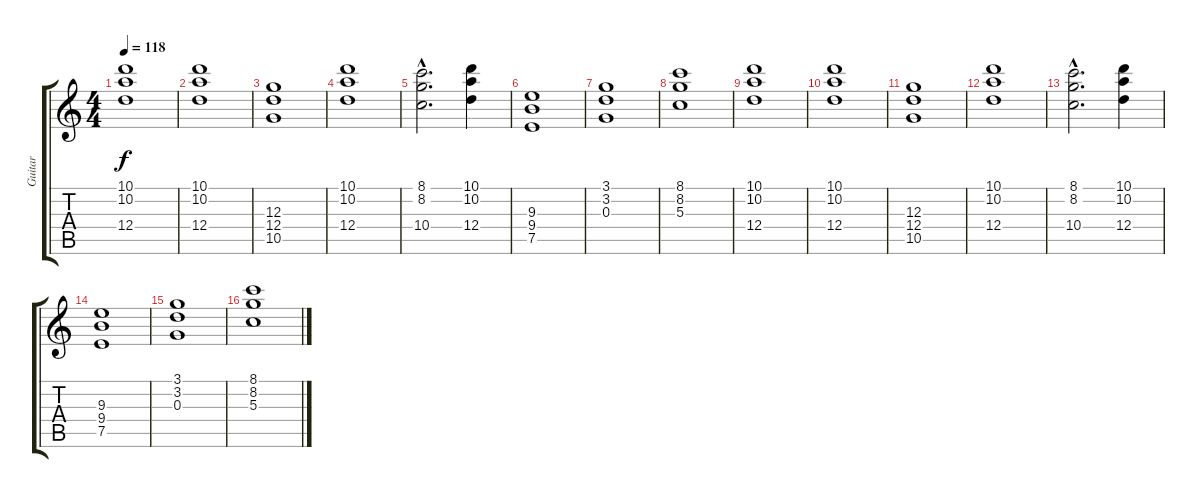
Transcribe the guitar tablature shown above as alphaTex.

\track (" Guitar" " Guitar") {instrument distortionguitar}
\staff {score tabs}
\tuning (E4 B3 G3 D3 A2 E2) {hide}
\ts (4 4)
\tempo 118
\clef g2
\ks c
(10.1 10.2 12.4).1{dy f volume 3 balance 3} |
(10.1 10.2 12.4).1{volume 3 balance 3} |
(12.3 12.4 10.5).1{volume 3 balance 2} |
(10.1 10.2 12.4).1{volume 3 balance 2} |
(8.1{hac} 8.2{hac} 10.4{hac}).2{d volume 3 balance 2} (10.1 10.2 12.4).4{volume 2 balance 2} |
(9.3 9.4 7.5).1{volume 2} |
(3.1 3.2 0.3).1{volume 2 balance 2} |
(8.1 8.2 5.3).1{volume 2 balance 2} |
(10.1 10.2 12.4).1{volume 2 balance 2} |
(10.1 10.2 12.4).1{volume 2 balance 2} |
(12.3 12.4 10.5).1{volume 2 balance 1} |
(10.1 10.2 12.4).1{volume 1 balance 1} |
(8.1{hac} 8.2{hac} 10.4{hac}).2{d volume 1 balance 1} (10.1 10.2 12.4).4{volume 1 balance 1} |
(9.3 9.4 7.5).1 |
(3.1 3.2 0.3).1{volume 1 balance 1} |
(8.1 8.2 5.3).1{volume 1 balance 0}
